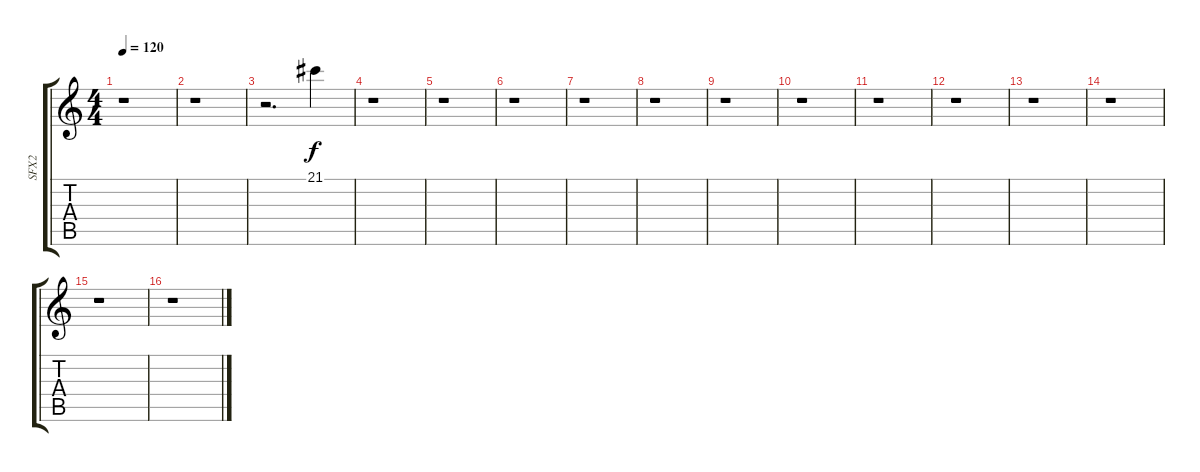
\track ("SFX2" "SFX2") {instrument telephonering}
\staff {score tabs}
\tuning (E4 B3 G3 D3 A2 E2) {hide}
\ts (4 4)
\tempo 120
\clef g2
\ks c
r.1{dy f} |
r.1 |
r.2{d} 21.1.4 |
r.1 |
r.1 |
r.1 |
r.1 |
r.1 |
r.1 |
r.1 |
r.1 |
r.1 |
r.1 |
r.1 |
r.1 |
r.1
